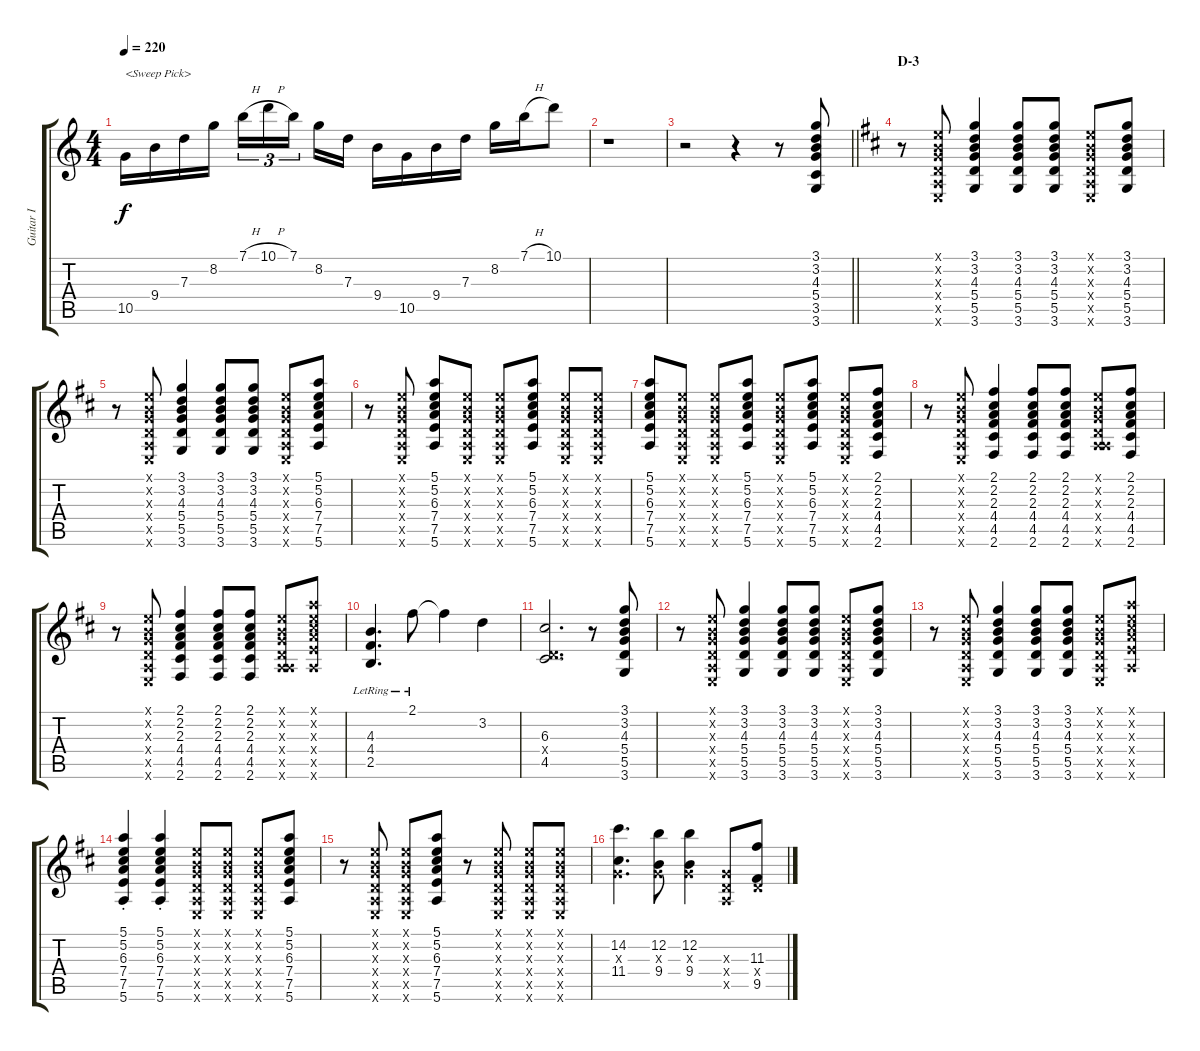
\track ("Guitar I" "Guitar I") {instrument electricguitarclean}
\staff {score tabs}
\tuning (E4 B3 G3 D3 A2 E2) {hide}
\ts (4 4)
\tempo 220
\clef g2
\ks c
10.5.16{txt "<Sweep Pick>" dy f} 9.4.16 7.3.16 8.2.16 7.1{h}.16{tu (3 2)} 10.1{h}.16{tu (3 2)} 7.1.16{tu (3 2) beam splitsecondary} 8.2.16 7.3.16 9.4.16 10.5.16 9.4.16 7.3.16 8.2.16 7.1{h}.16 10.1.8 |
r.1 |
\barLineRight lightlight
r.2 r.4 r.8 (3.1 3.2 4.3 5.4 3.5 3.6).8 |
\section ("" "D-3")
\ks d
r.8 (0.1{x} 0.2{x} 0.3{x} 0.4{x} 0.5{x} 0.6{x}).8 (3.1 3.2 4.3 5.4 5.5 3.6).4 (3.1 3.2 4.3 5.4 5.5 3.6).8 (3.1 3.2 4.3 5.4 5.5 3.6).8 (0.1{x} 0.2{x} 0.3{x} 0.4{x} 0.5{x} 0.6{x}).8 (3.1 3.2 4.3 5.4 5.5 3.6).8 |
r.8 (0.1{x} 0.2{x} 0.3{x} 0.4{x} 0.5{x} 0.6{x}).8 (3.1 3.2 4.3 5.4 5.5 3.6).4 (3.1 3.2 4.3 5.4 5.5 3.6).8 (3.1 3.2 4.3 5.4 5.5 3.6).8 (0.1{x} 0.2{x} 0.3{x} 0.4{x} 0.5{x} 0.6{x}).8 (5.1 5.2 6.3 7.4 7.5 5.6).8 |
r.8 (0.1{x} 0.2{x} 0.3{x} 0.4{x} 0.5{x} 0.6{x}).8 (5.1 5.2 6.3 7.4 7.5 5.6).8 (0.1{x} 0.2{x} 0.3{x} 0.4{x} 0.5{x} 0.6{x}).8 (0.1{x} 0.2{x} 0.3{x} 0.4{x} 0.5{x} 0.6{x}).8 (5.1 5.2 6.3 7.4 7.5 5.6).8 (0.1{x} 0.2{x} 0.3{x} 0.4{x} 0.5{x} 0.6{x}).8 (0.1{x} 0.2{x} 0.3{x} 0.4{x} 0.5{x} 0.6{x}).8 |
(5.1 5.2 6.3 7.4 7.5 5.6).8 (0.1{x} 0.2{x} 0.3{x} 0.4{x} 0.5{x} 0.6{x}).8 (0.1{x} 0.2{x} 0.3{x} 0.4{x} 0.5{x} 0.6{x}).8 (5.1 5.2 6.3 7.4 7.5 5.6).8 (0.1{x} 0.2{x} 0.3{x} 0.4{x} 0.5{x} 0.6{x}).8 (5.1 5.2 6.3 7.4 7.5 5.6).8 (0.1{x} 0.2{x} 0.3{x} 0.4{x} 0.5{x} 0.6{x}).8 (2.1 2.2 2.3 4.4 4.5 2.6).8 |
r.8 (0.1{x} 0.2{x} 0.3{x} 0.4{x} 0.5{x} 0.6{x}).8 (2.1 2.2 2.3 4.4 4.5 2.6).4 (2.1 2.2 2.3 4.4 4.5 2.6).8 (2.1 2.2 2.3 4.4 4.5 2.6).8 (0.1{x} 0.2{x} 0.3{x} 0.4{x} 0.5{x} 5.6{x}).8 (2.1 2.2 2.3 4.4 4.5 2.6).8 |
r.8 (0.1{x} 0.2{x} 0.3{x} 0.4{x} 0.5{x} 0.6{x}).8 (2.1 2.2 2.3 4.4 4.5 2.6).4 (2.1 2.2 2.3 4.4 4.5 2.6).8 (2.1 2.2 2.3 4.4 4.5 2.6).8 (0.1{x} 0.2{x} 0.3{x} 0.4{x} 0.5{x} 5.6{x}).8 (5.1{x} 5.2{x} 6.3{x} 7.4{x} 7.5{x} 5.6{x}).8 |
(4.3{lr} 4.4{lr} 2.5{lr}).4{d} 2.1{lr}.8 2.1{t}.4 3.2.4 |
(6.3 0.4{x} 4.5).2{d} r.8 (3.1 3.2 4.3 5.4 5.5 3.6).8 |
r.8 (0.1{x} 0.2{x} 0.3{x} 0.4{x} 0.5{x} 0.6{x}).8 (3.1 3.2 4.3 5.4 5.5 3.6).4 (3.1 3.2 4.3 5.4 5.5 3.6).8 (3.1 3.2 4.3 5.4 5.5 3.6).8 (0.1{x} 0.2{x} 0.3{x} 0.4{x} 0.5{x} 0.6{x}).8 (3.1 3.2 4.3 5.4 5.5 3.6).8 |
r.8 (0.1{x} 0.2{x} 0.3{x} 0.4{x} 0.5{x} 0.6{x}).8 (3.1 3.2 4.3 5.4 5.5 3.6).4 (3.1 3.2 4.3 5.4 5.5 3.6).8 (3.1 3.2 4.3 5.4 5.5 3.6).8 (0.1{x} 0.2{x} 0.3{x} 0.4{x} 0.5{x} 0.6{x}).8 (5.1{x} 5.2{x} 6.3{x} 7.4{x} 7.5{x} 5.6{x}).8 |
(5.1{st} 5.2{st} 6.3{st} 7.4{st} 7.5{st} 5.6{st}).4 (5.1{st} 5.2{st} 6.3{st} 7.4{st} 7.5{st} 5.6{st}).4 (0.1{x} 0.2{x} 0.3{x} 0.4{x} 0.5{x} 0.6{x}).8 (0.1{x} 0.2{x} 0.3{x} 0.4{x} 0.5{x} 0.6{x}).8 (0.1{x} 0.2{x} 0.3{x} 0.4{x} 0.5{x} 0.6{x}).8 (5.1 5.2 6.3 7.4 7.5 5.6).8 |
r.8 (0.1{x} 0.2{x} 0.3{x} 0.4{x} 0.5{x} 0.6{x}).8 (0.1{x} 0.2{x} 0.3{x} 0.4{x} 0.5{x} 0.6{x}).8 (5.1 5.2 6.3 7.4 7.5 5.6).8 r.8 (0.1{x} 0.2{x} 0.3{x} 0.4{x} 0.5{x} 0.6{x}).8 (0.1{x} 0.2{x} 0.3{x} 0.4{x} 0.5{x} 0.6{x}).8 (0.1{x} 0.2{x} 0.3{x} 0.4{x} 0.5{x} 0.6{x}).8 |
(14.2 0.3{x} 11.4).4{d} (12.2 0.3{x} 9.4).8 (12.2 0.3{x} 9.4).4 (0.3{x} 0.4{x} 0.5{x}).8 (11.3 0.4{x} 9.5).8
